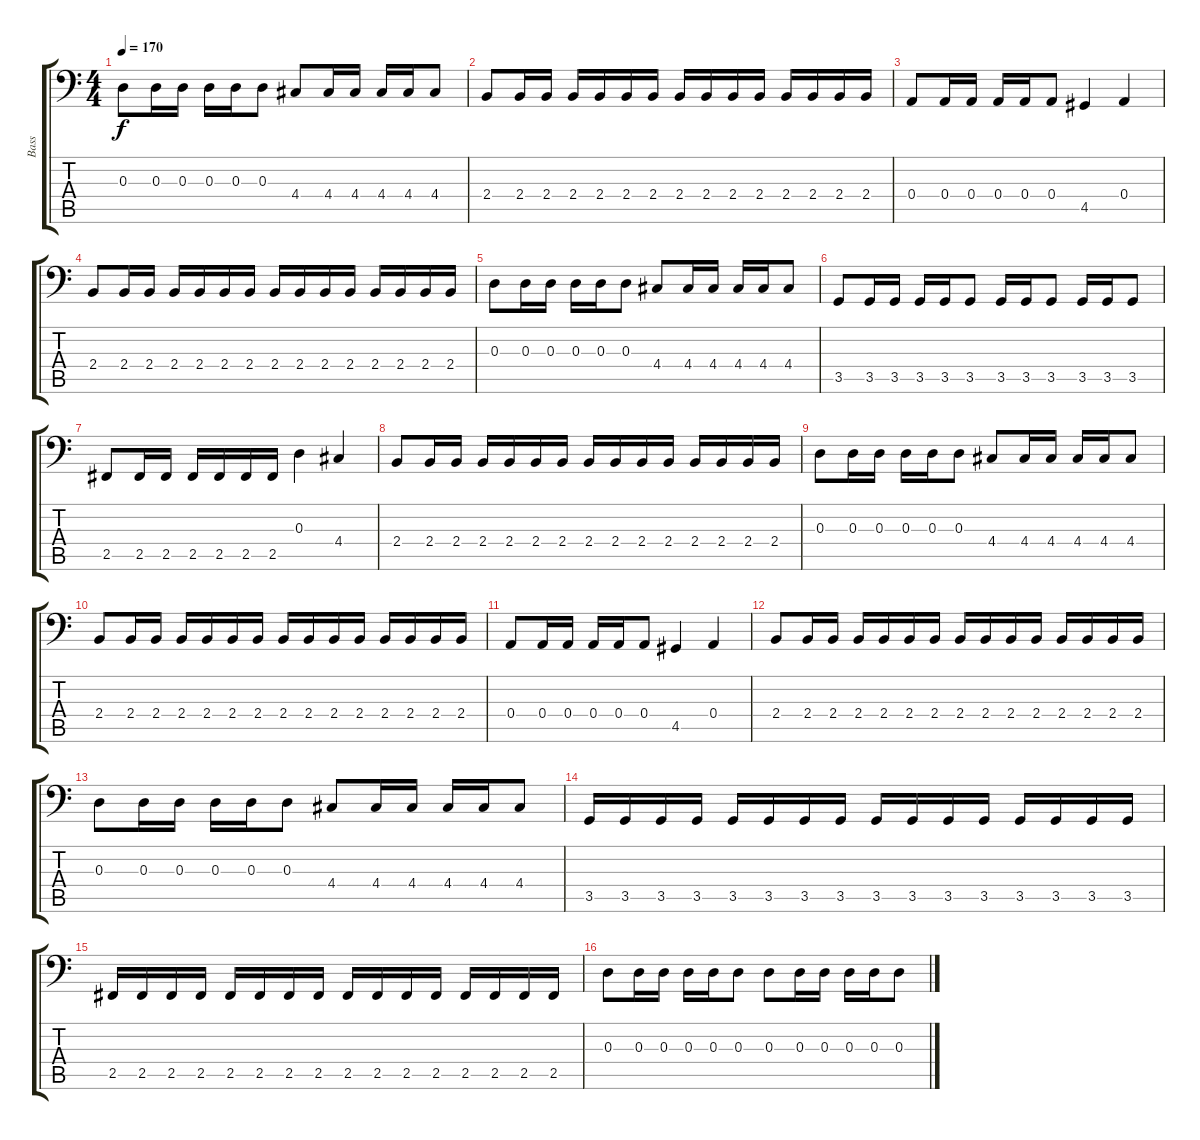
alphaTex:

\track ("Bass" "Bass") {instrument electricbasspick}
\staff {score tabs}
\tuning (C3 G2 D2 A1 E1 B0) {hide}
\ts (4 4)
\tempo 170
\clef f4
\ks c
0.3.8{dy f} 0.3.16 0.3.16 0.3.16 0.3.16 0.3.8 4.4.8 4.4.16 4.4.16 4.4.16 4.4.16 4.4.8 |
2.4.8 2.4.16 2.4.16 2.4.16 2.4.16 2.4.16 2.4.16 2.4.16 2.4.16 2.4.16 2.4.16 2.4.16 2.4.16 2.4.16 2.4.16 |
0.4.8 0.4.16 0.4.16 0.4.16 0.4.16 0.4.8 4.5.4 0.4.4 |
2.4.8 2.4.16 2.4.16 2.4.16 2.4.16 2.4.16 2.4.16 2.4.16 2.4.16 2.4.16 2.4.16 2.4.16 2.4.16 2.4.16 2.4.16 |
0.3.8 0.3.16 0.3.16 0.3.16 0.3.16 0.3.8 4.4.8 4.4.16 4.4.16 4.4.16 4.4.16 4.4.8 |
3.5.8 3.5.16 3.5.16 3.5.16 3.5.16 3.5.8 3.5.16 3.5.16 3.5.8 3.5.16 3.5.16 3.5.8 |
2.5.8 2.5.16 2.5.16 2.5.16 2.5.16 2.5.16 2.5.16 0.3.4 4.4.4 |
2.4.8 2.4.16 2.4.16 2.4.16 2.4.16 2.4.16 2.4.16 2.4.16 2.4.16 2.4.16 2.4.16 2.4.16 2.4.16 2.4.16 2.4.16 |
0.3.8 0.3.16 0.3.16 0.3.16 0.3.16 0.3.8 4.4.8 4.4.16 4.4.16 4.4.16 4.4.16 4.4.8 |
2.4.8 2.4.16 2.4.16 2.4.16 2.4.16 2.4.16 2.4.16 2.4.16 2.4.16 2.4.16 2.4.16 2.4.16 2.4.16 2.4.16 2.4.16 |
0.4.8 0.4.16 0.4.16 0.4.16 0.4.16 0.4.8 4.5.4 0.4.4 |
2.4.8 2.4.16 2.4.16 2.4.16 2.4.16 2.4.16 2.4.16 2.4.16 2.4.16 2.4.16 2.4.16 2.4.16 2.4.16 2.4.16 2.4.16 |
0.3.8 0.3.16 0.3.16 0.3.16 0.3.16 0.3.8 4.4.8 4.4.16 4.4.16 4.4.16 4.4.16 4.4.8 |
3.5.16 3.5.16 3.5.16 3.5.16 3.5.16 3.5.16 3.5.16 3.5.16 3.5.16 3.5.16 3.5.16 3.5.16 3.5.16 3.5.16 3.5.16 3.5.16 |
2.5.16 2.5.16 2.5.16 2.5.16 2.5.16 2.5.16 2.5.16 2.5.16 2.5.16 2.5.16 2.5.16 2.5.16 2.5.16 2.5.16 2.5.16 2.5.16 |
0.3.8 0.3.16 0.3.16 0.3.16 0.3.16 0.3.8 0.3.8 0.3.16 0.3.16 0.3.16 0.3.16 0.3.8
